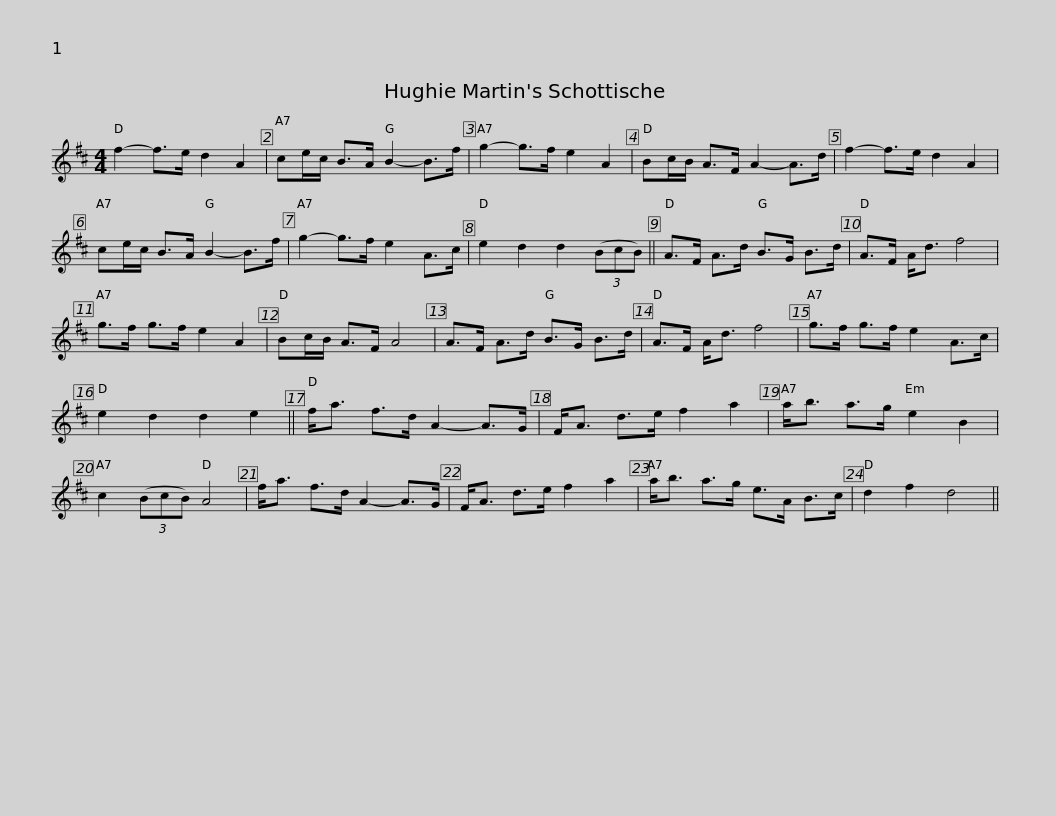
X:1
L:1/8
M:4/4
I:linebreak $
K:D
V:1 treble
V:1
 f2- f>e d2 A2 | ce/c/ B>A B2- B>f | g2- g>f e2 A2 | Bc/B/ A>F A2- A>d | f2- f>e d2 A2 | %5
 ce/c/ B>A B2- B>f |$ g2- g>f e2 A>c | e2 d2 d2 (3(BcB) || A>F A>d B>G B>d | A>F A<d f4 | %10
 g>f g>f e2 A2 | Bc/B/ A>F A4 |$ A>F A>d B>G B>d | A>F A<d f4 | g>f g>f e2 A>c | %15
 e2 d2 d2 e2 || f<a f>d A2- A>G | F<A d>e f2 a2 |$ a<b a>g e2 B2 | c2 (3(BcB) A4 | %20
 f<a f>d A2- A>G | F<A d>e f2 a2 | a<b a>g e>A B>c | d2 f2 d4 || %24
